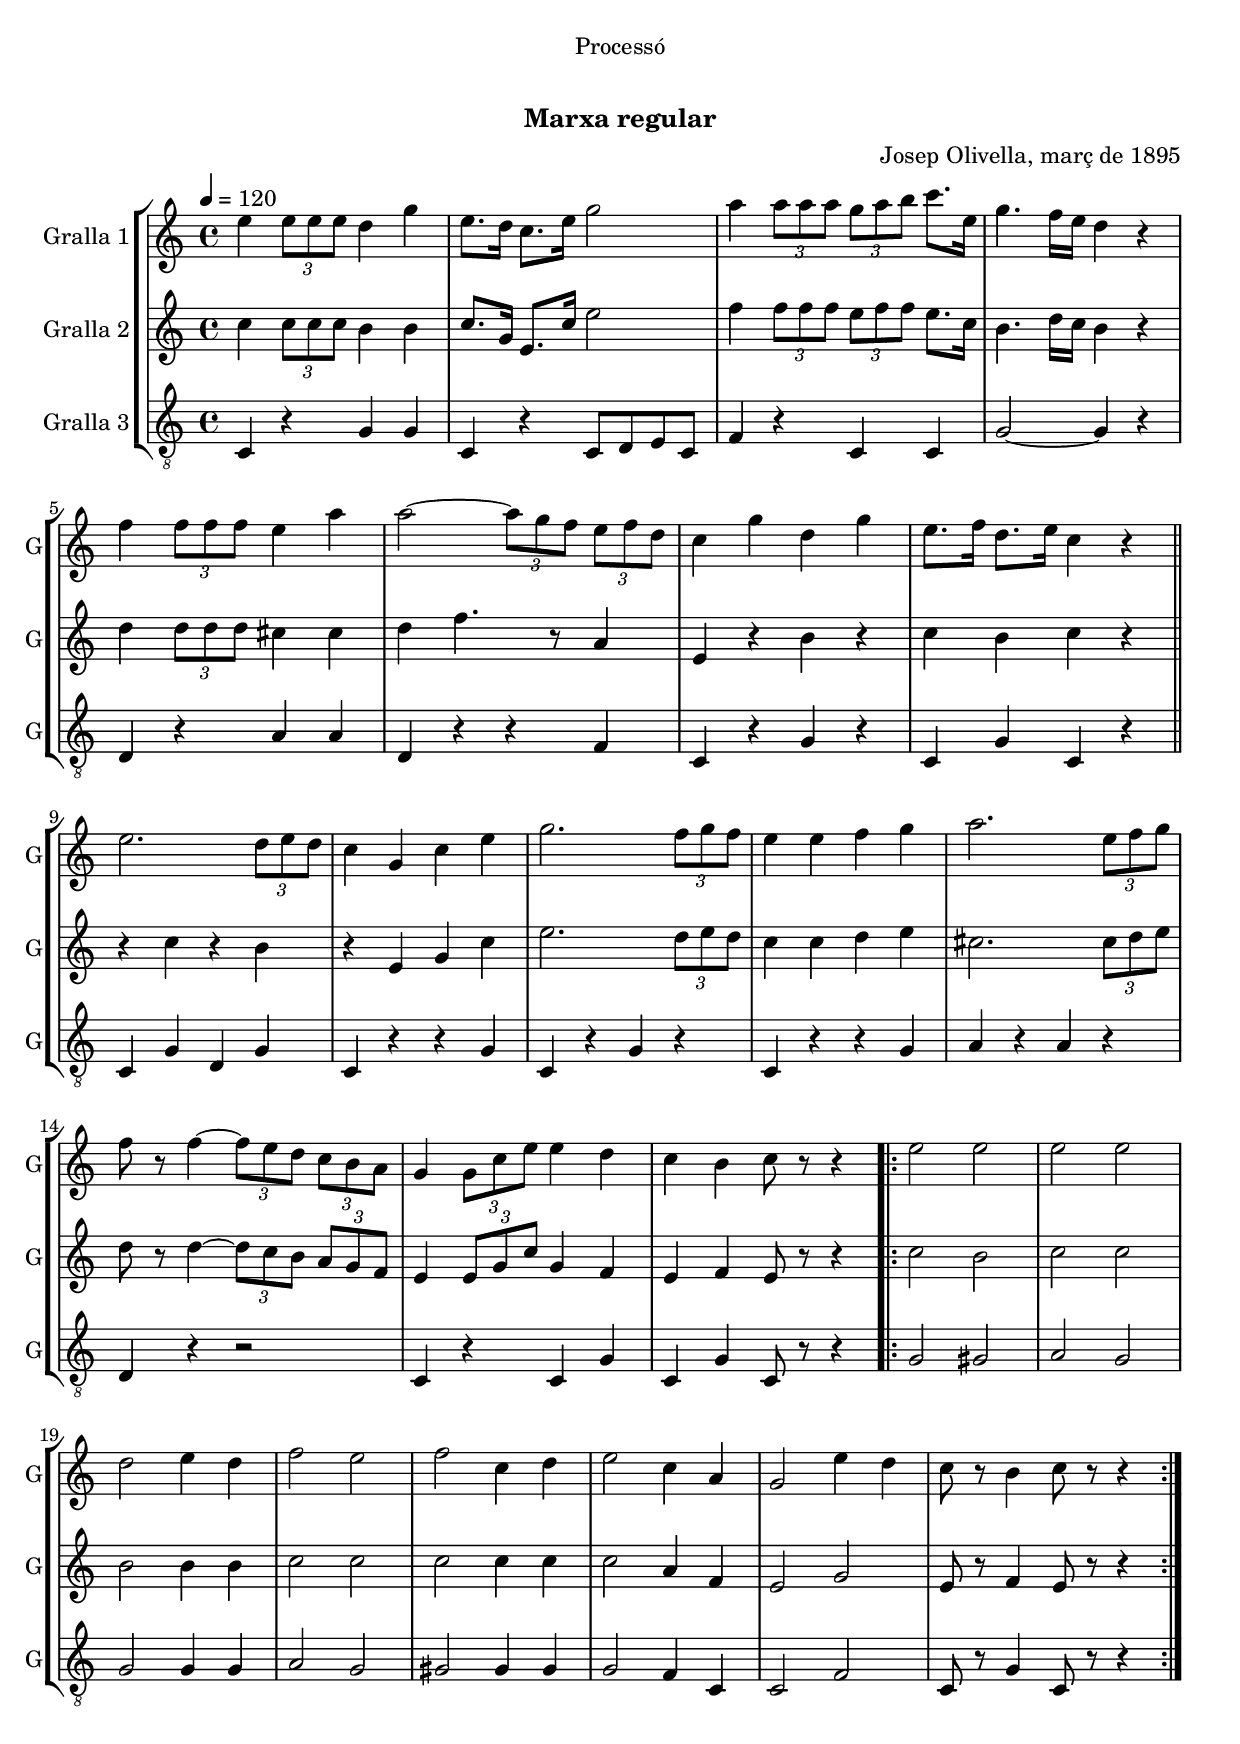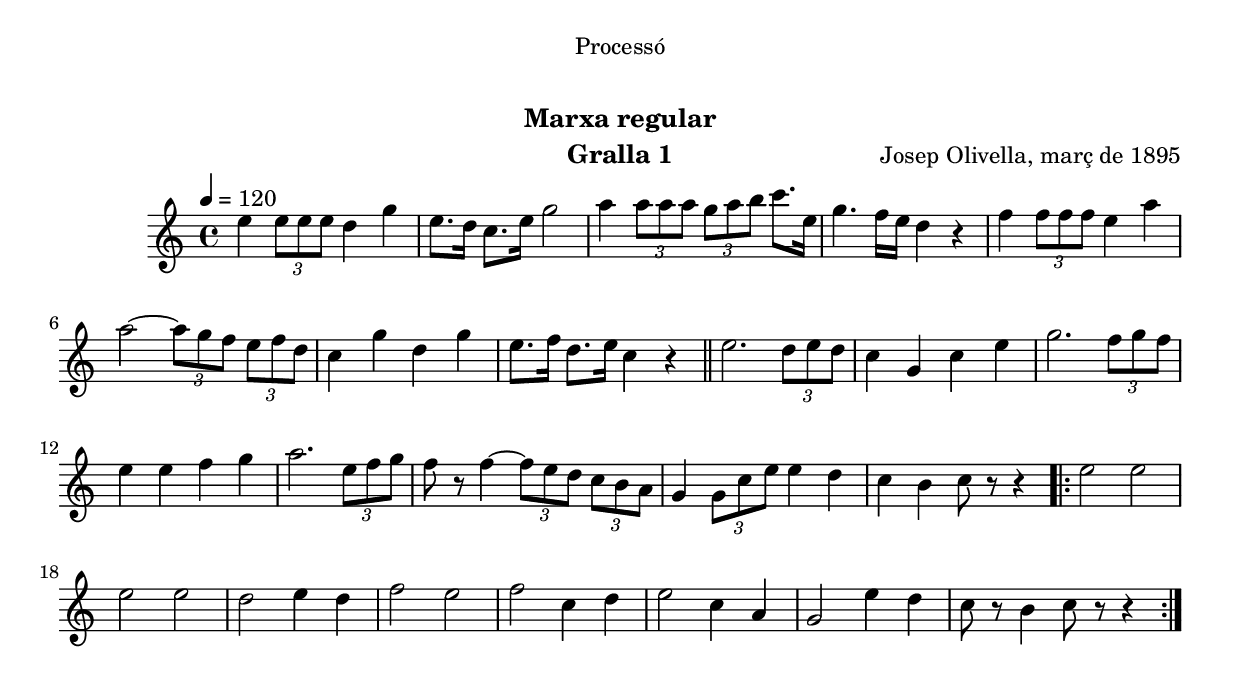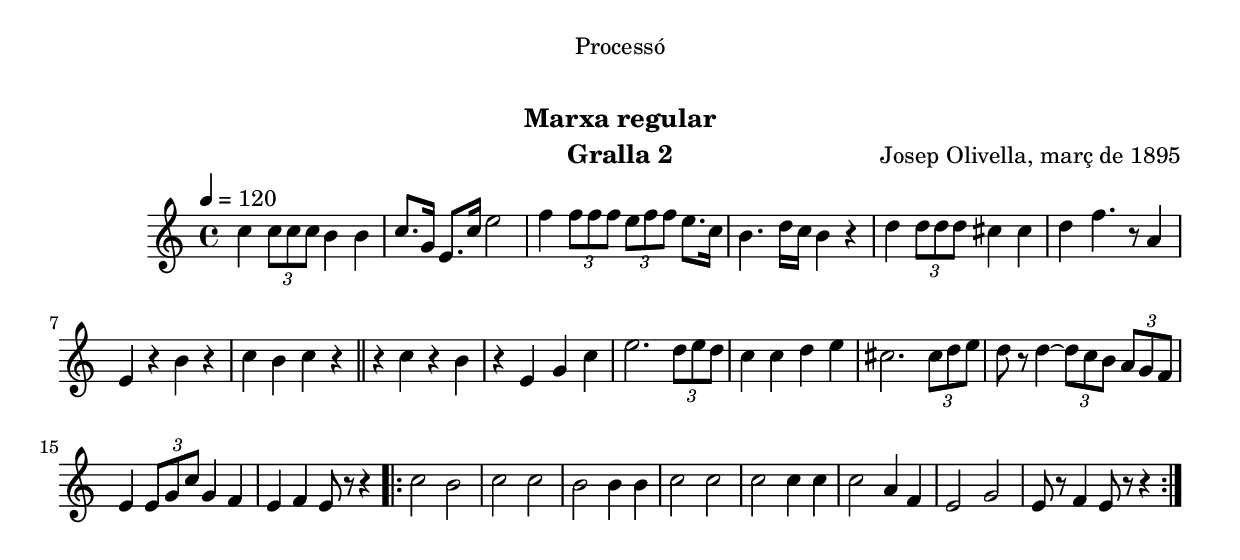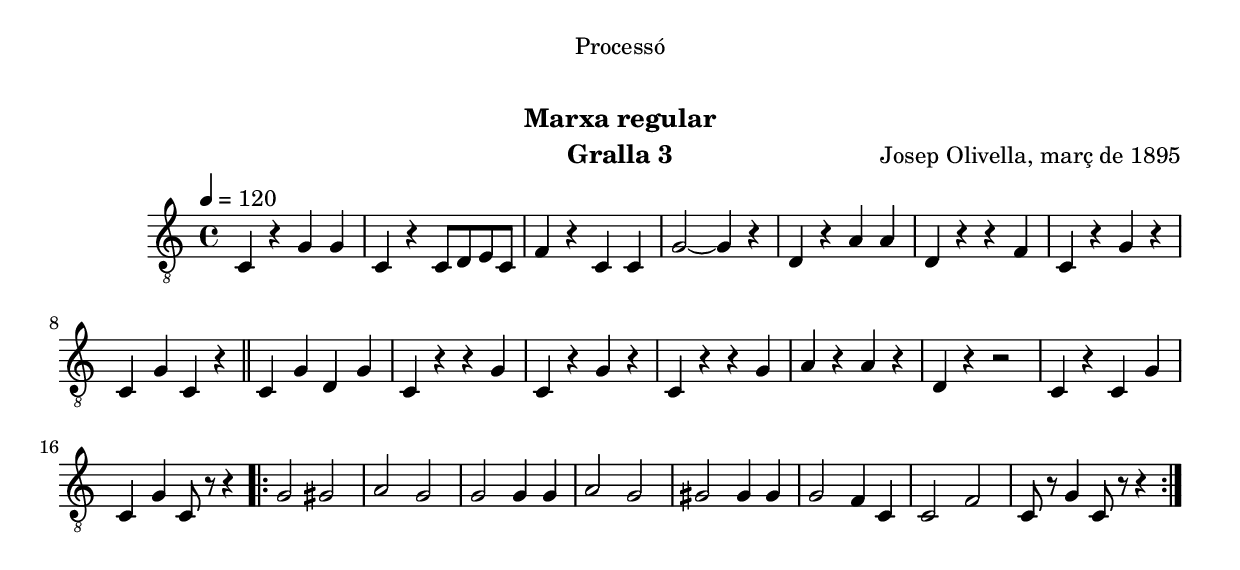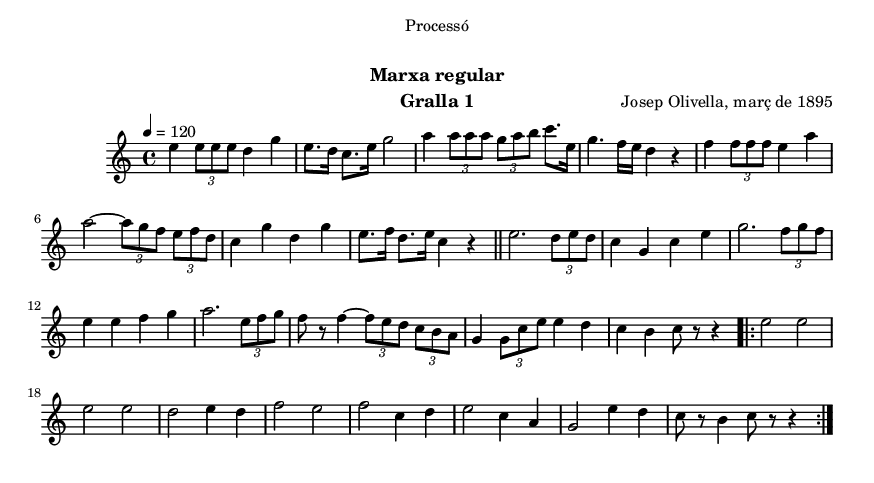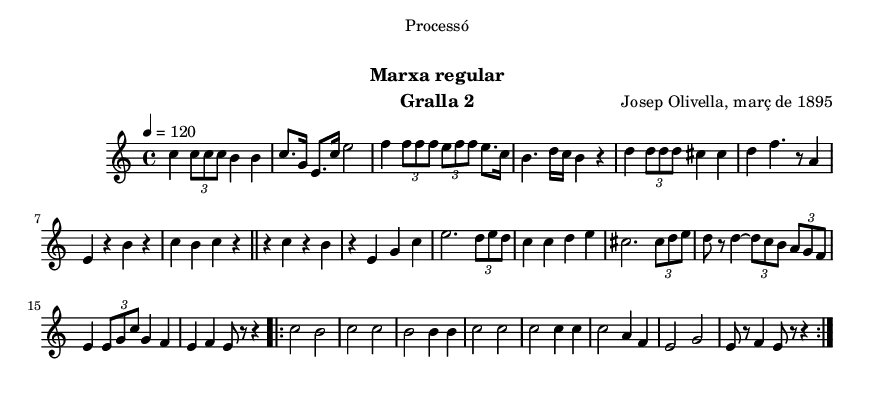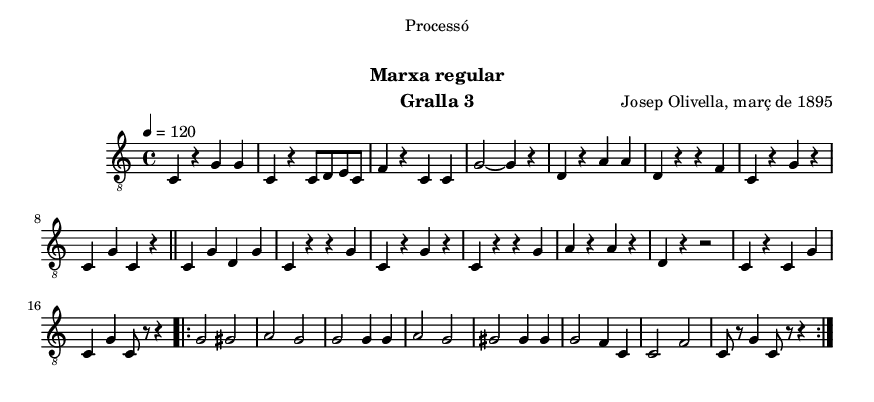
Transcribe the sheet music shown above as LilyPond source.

\version "2.16.0"

\header {
  dedication="Processó"
  title="             "
  subtitle="Marxa regular"
  subsubtitle=""
  poet=""
  meter=""
  piece=""
  composer="Josep Olivella, març de 1895"
  arranger=""
  opus=""
  instrument=""
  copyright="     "
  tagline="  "
}

liniaroAa =
\relative e''
{
  \tempo 4=120
  \clef treble
  \key c \major
  \time 4/4
  e4 \times 2/3 { e8 e e } d4 g  |
  e8. d16 c8. e16 g2  |
  a4 \times 2/3 { a8 a a } \times 2/3 { g a b } c8. e,16  |
  g4. f16 e d4 r  |
  %05
  f4 \times 2/3 { f8 f f } e4 a  |
  a2 ~ \times 2/3 { a8 g f } \times 2/3 { e f d }  |
  c4 g' d g  |
  e8. f16 d8. e16 c4 r  \bar "||"
  e2. \times 2/3 { d8 e d }  |
  %10
  c4 g c e  |
  g2. \times 2/3 { f8 g f }  |
  e4 e f g  |
  a2. \times 2/3 { e8 f g }  |
  f8 r f4 ~ \times 2/3 { f8 e d } \times 2/3 { c b a }  |
  %15
  g4 \times 2/3 { g8 c e } e4 d  |
  c4 b c8 r r4  |
  \repeat volta 2 { e2 e  |
  e2 e  |
  d2 e4 d  |
  %20
  f2 e  |
  f2 c4 d  |
  e2 c4 a  |
  g2 e'4 d  |
  c8 r b4 c8 r r4  | }
}

liniaroAb =
\relative c''
{
  \tempo 4=120
  \clef treble
  \key c \major
  \time 4/4
  c4 \times 2/3 { c8 c c } b4 b  |
  c8. g16 e8. c'16 e2  |
  f4 \times 2/3 { f8 f f } \times 2/3 { e f f } e8. c16  |
  b4. d16 c b4 r  |
  %05
  d4 \times 2/3 { d8 d d } cis4 cis  |
  d4 f4. r8 a,4  |
  e4 r b' r  |
  c4 b c r  \bar "||"
  r4 c r b  |
  %10
  r4 e, g c  |
  e2. \times 2/3 { d8 e d }  |
  c4 c d e  |
  cis2. \times 2/3 { cis8 d e }  |
  d8 r d4 ~ \times 2/3 { d8 c b } \times 2/3 { a g f }  |
  %15
  e4 \times 2/3 { e8 g c } g4 f  |
  e4 f e8 r r4  |
  \repeat volta 2 { c'2 b  |
  c2 c  |
  b2 b4 b  |
  %20
  c2 c  |
  c2 c4 c  |
  c2 a4 f  |
  e2 g  |
  e8 r f4 e8 r r4  | }
}

liniaroAc =
\relative c
{
  \tempo 4=120
  \clef "treble_8"
  \key c \major
  \time 4/4
  c4 r g' g  |
  c,4 r c8 d e c  |
  f4 r c c  |
  g'2 ~ g4 r  |
  %05
  d4 r a' a  |
  d,4 r r f  |
  c4 r g' r  |
  c,4 g' c, r  \bar "||"
  c4 g' d g  |
  %10
  c,4 r r g'  |
  c,4 r g' r  |
  c,4 r r g'  |
  a4 r a r  |
  d,4 r r2  |
  %15
  c4 r c g'  |
  c,4 g' c,8 r r4  |
  \repeat volta 2 { g'2 gis  |
  a2 g  |
  g2 g4 g  |
  %20
  a2 g  |
  gis2 gis4 gis  |
  g2 f4 c  |
  c2 f  |
  c8 r g'4 c,8 r r4  | }
}

\book {

\paper {
  print-page-number = false
}

\bookpart {
  \score {
    \new StaffGroup {
      \override Score.RehearsalMark #'self-alignment-X = #LEFT
      <<
        \new Staff \with {instrumentName = #"Gralla 1" shortInstrumentName = #"G"} \liniaroAa
        \new Staff \with {instrumentName = #"Gralla 2" shortInstrumentName = #"G"} \liniaroAb
        \new Staff \with {instrumentName = #"Gralla 3" shortInstrumentName = #"G"} \liniaroAc
      >>
    }
    \layout {}
  }\score { \unfoldRepeats
    \new StaffGroup {
      \override Score.RehearsalMark #'self-alignment-X = #LEFT
      <<
        \new Staff \with {instrumentName = #"Gralla 1" shortInstrumentName = #"G"} \liniaroAa
        \new Staff \with {instrumentName = #"Gralla 2" shortInstrumentName = #"G"} \liniaroAb
        \new Staff \with {instrumentName = #"Gralla 3" shortInstrumentName = #"G"} \liniaroAc
      >>
    }
    \midi {}
  }
}

\bookpart {
  \header {instrument="Gralla 1"}
  \score {
    \new StaffGroup {
      \override Score.RehearsalMark #'self-alignment-X = #LEFT
      <<
        \new Staff \liniaroAa
      >>
    }
    \layout {}
  }\score { \unfoldRepeats
    \new StaffGroup {
      \override Score.RehearsalMark #'self-alignment-X = #LEFT
      <<
        \new Staff \liniaroAa
      >>
    }
    \midi {}
  }
}

\bookpart {
  \header {instrument="Gralla 2"}
  \score {
    \new StaffGroup {
      \override Score.RehearsalMark #'self-alignment-X = #LEFT
      <<
        \new Staff \liniaroAb
      >>
    }
    \layout {}
  }\score { \unfoldRepeats
    \new StaffGroup {
      \override Score.RehearsalMark #'self-alignment-X = #LEFT
      <<
        \new Staff \liniaroAb
      >>
    }
    \midi {}
  }
}

\bookpart {
  \header {instrument="Gralla 3"}
  \score {
    \new StaffGroup {
      \override Score.RehearsalMark #'self-alignment-X = #LEFT
      <<
        \new Staff \liniaroAc
      >>
    }
    \layout {}
  }\score { \unfoldRepeats
    \new StaffGroup {
      \override Score.RehearsalMark #'self-alignment-X = #LEFT
      <<
        \new Staff \liniaroAc
      >>
    }
    \midi {}
  }
}

}

\book {

\paper {
  print-page-number = false
  #(set-paper-size "a6landscape")
  #(layout-set-staff-size 14)
}

\bookpart {
  \header {instrument="Gralla 1"}
  \score {
    \new StaffGroup {
      \override Score.RehearsalMark #'self-alignment-X = #LEFT
      <<
        \new Staff \liniaroAa
      >>
    }
    \layout {}
  }
}

\bookpart {
  \header {instrument="Gralla 2"}
  \score {
    \new StaffGroup {
      \override Score.RehearsalMark #'self-alignment-X = #LEFT
      <<
        \new Staff \liniaroAb
      >>
    }
    \layout {}
  }
}

\bookpart {
  \header {instrument="Gralla 3"}
  \score {
    \new StaffGroup {
      \override Score.RehearsalMark #'self-alignment-X = #LEFT
      <<
        \new Staff \liniaroAc
      >>
    }
    \layout {}
  }
}

}

